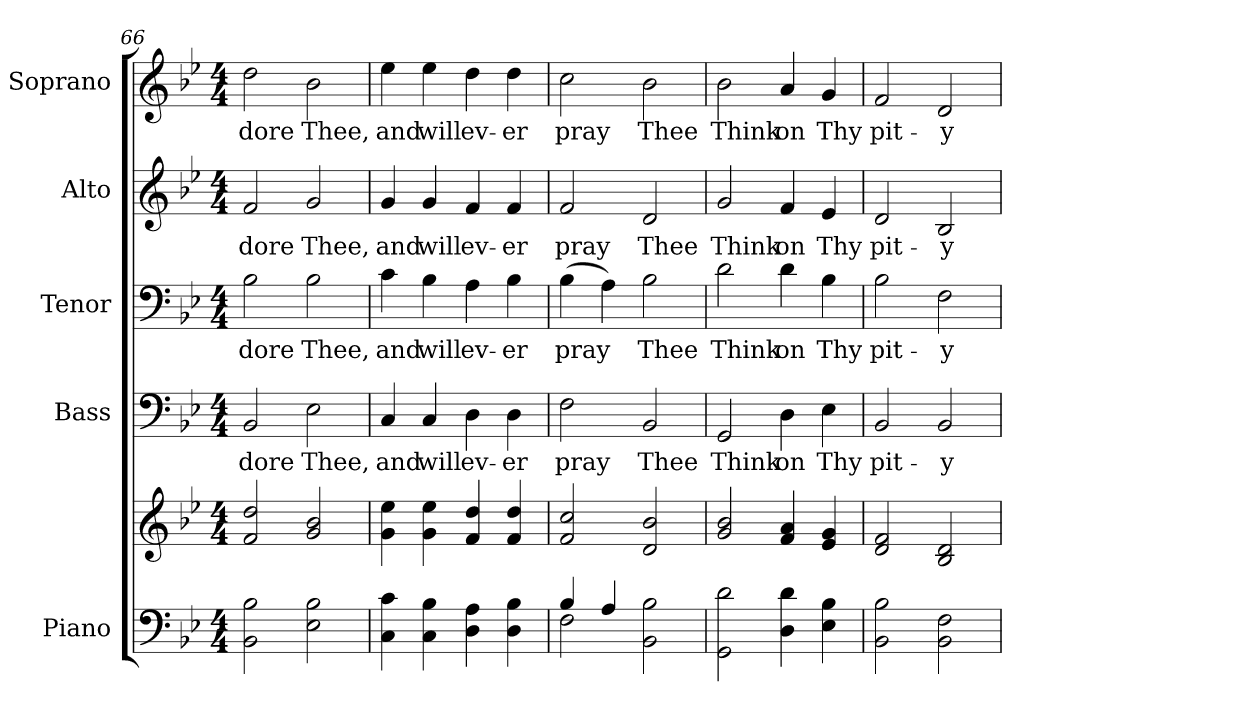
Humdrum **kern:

**kern	**kern	**kern	**text	**kern	**text	**kern	**text	**kern	**text
*part5	*part5	*part4	*part4	*part3	*part3	*part2	*part2	*part1	*part1
*staff6	*staff5	*staff4	*staff4	*staff3	*staff3	*staff2	*staff2	*staff1	*staff1
*I"Piano	*	*I"Bass	*	*I"Tenor	*	*I"Alto	*	*I"Soprano	*
*I'Pno.	*	*I'B.	*	*I'T.	*	*I'A.	*	*I'S.	*
*clefF4	*clefG2	*clefF4	*	*clefF4	*	*clefG2	*	*clefG2	*
*k[b-e-]	*k[b-e-]	*k[b-e-]	*	*k[b-e-]	*	*k[b-e-]	*	*k[b-e-]	*
*B-:	*B-:	*B-:	*	*B-:	*	*B-:	*	*B-:	*
*M4/4	*M4/4	*M4/4	*	*M4/4	*	*M4/4	*	*M4/4	*
=66	=66	=66	=66	=66	=66	=66	=66	=66	=66
!	!	!	!LO:LY:b:color=#000000	!	!	!	!	!	!
!	!	!	!	!	!LO:LY:b:color=#000000	!	!	!	!
!	!	!	!	!	!	!	!LO:LY:b:color=#000000	!	!
!	!	!	!	!	!	!	!	!	!LO:LY:b:color=#000000
2BB-i\ 2B-i	2fi/ 2ddi	2BB-i/	-dore	2B-i\	-dore	2fi/	-dore	2ddi\	-dore
!	!	!	!LO:LY:b:color=#000000	!	!	!	!	!	!
!	!	!	!	!	!LO:LY:b:color=#000000	!	!	!	!
!	!	!	!	!	!	!	!LO:LY:b:color=#000000	!	!
!	!	!	!	!	!	!	!	!	!LO:LY:b:color=#000000
2E-i\ 2B-i	2gi/ 2b-i	2E-i\	Thee,	2B-i\	Thee,	2gi/	Thee,	2b-i\	Thee,
!!LO:PB:g=z
=67	=67	=67	=67	=67	=67	=67	=67	=67	=67
!	!	!	!LO:LY:b:color=#000000	!	!	!	!	!	!
!	!	!	!	!	!LO:LY:b:color=#000000	!	!	!	!
!	!	!	!	!	!	!	!LO:LY:b:color=#000000	!	!
!	!	!	!	!	!	!	!	!	!LO:LY:b:color=#000000
4Ci\ 4ci	4gi\ 4ee-i	4Ci/	and	4ci\	and	4gi/	and	4ee-i\	and
!	!	!	!LO:LY:b:color=#000000	!	!	!	!	!	!
!	!	!	!	!	!LO:LY:b:color=#000000	!	!	!	!
!	!	!	!	!	!	!	!LO:LY:b:color=#000000	!	!
!	!	!	!	!	!	!	!	!	!LO:LY:b:color=#000000
4Ci\ 4B-i	4gi\ 4ee-i	4Ci/	will	4B-i\	will	4gi/	will	4ee-i\	will
!	!	!	!LO:LY:b:color=#000000	!	!	!	!	!	!
!	!	!	!	!	!LO:LY:b:color=#000000	!	!	!	!
!	!	!	!	!	!	!	!LO:LY:b:color=#000000	!	!
!	!	!	!	!	!	!	!	!	!LO:LY:b:color=#000000
4Di\ 4Ai	4fi/ 4ddi	4Di\	ev-	4Ai\	ev-	4fi/	ev-	4ddi\	ev-
!	!	!	!LO:LY:b:color=#000000	!	!	!	!	!	!
!	!	!	!	!	!LO:LY:b:color=#000000	!	!	!	!
!	!	!	!	!	!	!	!LO:LY:b:color=#000000	!	!
!	!	!	!	!	!	!	!	!	!LO:LY:b:color=#000000
4Di\ 4B-i	4fi/ 4ddi	4Di\	-er	4B-i\	-er	4fi/	-er	4ddi\	-er
=68	=68	=68	=68	=68	=68	=68	=68	=68	=68
*^	*	*	*	*	*	*	*	*	*
!	!	!	!	!LO:LY:b:color=#000000	!	!	!	!	!	!
!	!	!	!	!	!	!LO:LY:b:color=#000000	!	!	!	!
!	!	!	!	!	!	!	!	!LO:LY:b:color=#000000	!	!
!	!	!	!	!	!	!	!	!	!	!LO:LY:b:color=#000000
4B-i/	2Fi\	2fi/ 2cci	2Fi\	pray	(4B-i\	pray	2fi/	pray	2cci\	pray
4Ai/	.	.	.	.	4Ai\)	.	.	.	.	.
!	!	!	!	!LO:LY:b:color=#000000	!	!	!	!	!	!
!	!	!	!	!	!	!LO:LY:b:color=#000000	!	!	!	!
!	!	!	!	!	!	!	!	!LO:LY:b:color=#000000	!	!
!	!	!	!	!	!	!	!	!	!	!LO:LY:b:color=#000000
2BB-i\ 2B-i	2ryy	2di/ 2b-i	2BB-i/	Thee	2B-i\	Thee	2di/	Thee	2b-i\	Thee
*v	*v	*	*	*	*	*	*	*	*	*
!!LO:PB:g=z
=69	=69	=69	=69	=69	=69	=69	=69	=69	=69
*^	*	*	*	*	*	*	*	*	*
!	!	!	!	!LO:LY:b:color=#000000	!	!	!	!	!	!
*v	*v	*	*	*	*	*	*	*	*	*
*^	*	*	*	*	*	*	*	*	*
!	!	!	!	!	!	!LO:LY:b:color=#000000	!	!	!	!
*v	*v	*	*	*	*	*	*	*	*	*
*^	*	*	*	*	*	*	*	*	*
!	!	!	!	!	!	!	!	!LO:LY:b:color=#000000	!	!
*v	*v	*	*	*	*	*	*	*	*	*
*^	*	*	*	*	*	*	*	*	*
!	!	!	!	!	!	!	!	!	!	!LO:LY:b:color=#000000
*v	*v	*	*	*	*	*	*	*	*	*
2GGi\ 2di	2gi/ 2b-i	2GGi/	Think	2di\	Think	2gi/	Think	2b-i\	Think
!	!	!	!LO:LY:b:color=#000000	!	!	!	!	!	!
!	!	!	!	!	!LO:LY:b:color=#000000	!	!	!	!
!	!	!	!	!	!	!	!LO:LY:b:color=#000000	!	!
!	!	!	!	!	!	!	!	!	!LO:LY:b:color=#000000
4Di\ 4di	4fi/ 4ai	4Di\	on	4di\	on	4fi/	on	4ai/	on
!	!	!	!LO:LY:b:color=#000000	!	!	!	!	!	!
!	!	!	!	!	!LO:LY:b:color=#000000	!	!	!	!
!	!	!	!	!	!	!	!LO:LY:b:color=#000000	!	!
!	!	!	!	!	!	!	!	!	!LO:LY:b:color=#000000
4E-i\ 4B-i	4e-i/ 4gi	4E-i\	Thy	4B-i\	Thy	4e-i/	Thy	4gi/	Thy
=70	=70	=70	=70	=70	=70	=70	=70	=70	=70
!	!	!	!LO:LY:b:color=#000000	!	!	!	!	!	!
!	!	!	!	!	!LO:LY:b:color=#000000	!	!	!	!
!	!	!	!	!	!	!	!LO:LY:b:color=#000000	!	!
!	!	!	!	!	!	!	!	!	!LO:LY:b:color=#000000
2BB-i\ 2B-i	2di/ 2fi	2BB-i/	pit-	2B-i\	pit-	2di/	pit-	2fi/	pit-
!	!	!	!LO:LY:b:color=#000000	!	!	!	!	!	!
!	!	!	!	!	!LO:LY:b:color=#000000	!	!	!	!
!	!	!	!	!	!	!	!LO:LY:b:color=#000000	!	!
!	!	!	!	!	!	!	!	!	!LO:LY:b:color=#000000
2BB-i\ 2Fi	2B-i/ 2di	2BB-i/	-y	2Fi\	-y	2B-i/	-y	2di/	-y
=	=	=	=	=	=	=	=	=	=
*-	*-	*-	*-	*-	*-	*-	*-	*-	*-
